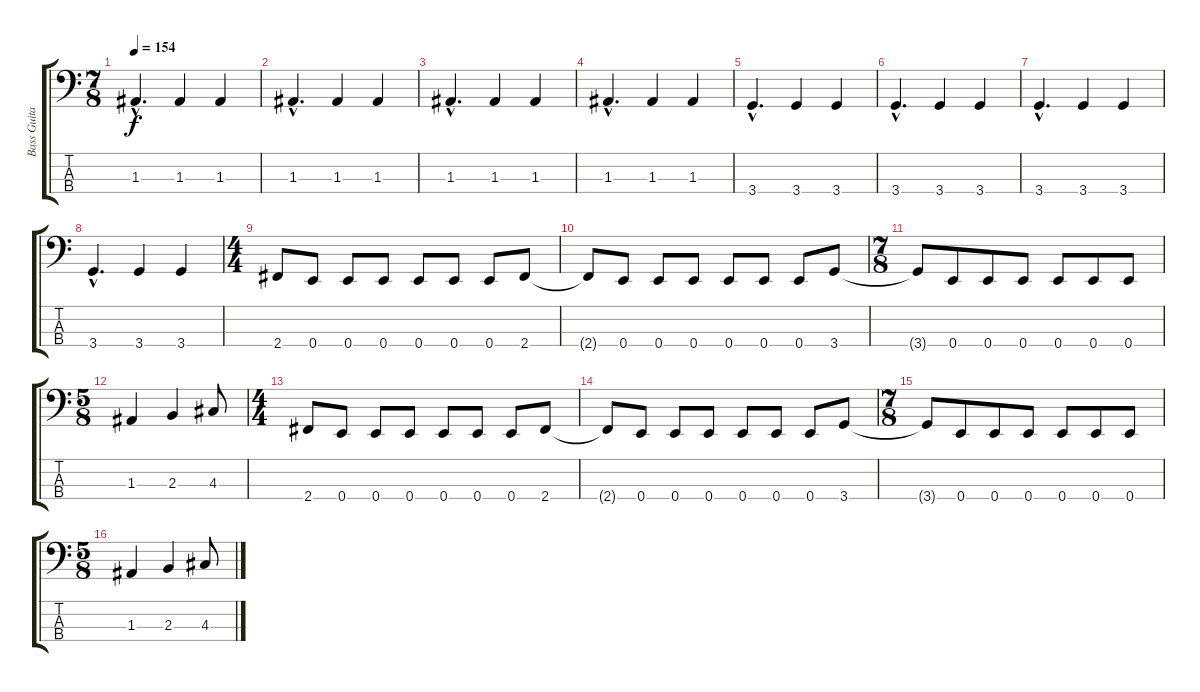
\track ("Bass Guitar" "Bass Guita") {instrument electricbassfinger}
\staff {score tabs}
\tuning (G2 D2 A1 E1) {hide}
\ts (7 8)
\tempo 154
\clef f4
\ks c
1.3{hac}.4{d dy f} 1.3.4 1.3.4 |
1.3{hac}.4{d} 1.3.4 1.3.4 |
1.3{hac}.4{d} 1.3.4 1.3.4 |
1.3{hac}.4{d} 1.3.4 1.3.4 |
3.4{hac}.4{d} 3.4.4 3.4.4 |
3.4{hac}.4{d} 3.4.4 3.4.4 |
3.4{hac}.4{d} 3.4.4 3.4.4 |
3.4{hac}.4{d} 3.4.4 3.4.4 |
\ts (4 4)
2.4.8 0.4.8 0.4.8 0.4.8 0.4.8 0.4.8 0.4.8 2.4.8 |
2.4{t}.8 0.4.8 0.4.8 0.4.8 0.4.8 0.4.8 0.4.8 3.4.8 |
\ts (7 8)
3.4{t}.8 0.4.8 0.4.8 0.4.8 0.4.8 0.4.8 0.4.8 |
\ts (5 8)
1.3.4 2.3.4 4.3.8 |
\ts (4 4)
2.4.8 0.4.8 0.4.8 0.4.8 0.4.8 0.4.8 0.4.8 2.4.8 |
2.4{t}.8 0.4.8 0.4.8 0.4.8 0.4.8 0.4.8 0.4.8 3.4.8 |
\ts (7 8)
3.4{t}.8 0.4.8 0.4.8 0.4.8 0.4.8 0.4.8 0.4.8 |
\ts (5 8)
1.3.4 2.3.4 4.3.8
